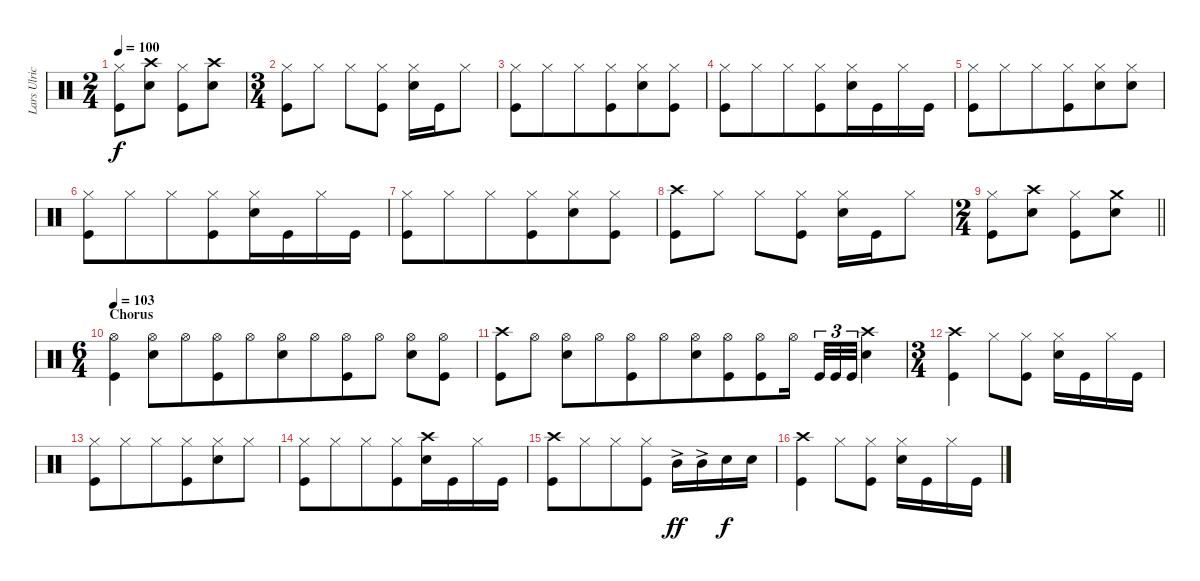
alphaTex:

\track ("Lars Ulrich" "Lars Ulric") {instrument percussion}
\staff {score}
\articulation defaults
\ts (2 4)
\tempo 100
\clef neutral
\ks c
("Hi-Hat (closed)" "Kick (hit)").8{dy f} ("Crash high (hit)" "Snare (hit) 2").8 ("Hi-Hat (closed)" "Kick (hit)").8 ("Crash high (hit)" "Snare (hit) 2").8 |
\ts (3 4)
("Hi-Hat (closed)" "Kick (hit)").8 "Hi-Hat (closed)".8 "Hi-Hat (closed)".8 ("Hi-Hat (closed)" "Kick (hit)").8 ("Hi-Hat (closed)" "Snare (hit) 2").16 "Kick (hit)".16 "Hi-Hat (closed)".8 |
("Hi-Hat (closed)" "Kick (hit)").8 "Hi-Hat (closed)".8{beam merge} "Hi-Hat (closed)".8 ("Hi-Hat (closed)" "Kick (hit)").8{beam merge} ("Hi-Hat (closed)" "Snare (hit) 2").8 ("Hi-Hat (closed)" "Kick (hit)").8 |
("Hi-Hat (closed)" "Kick (hit)").8 "Hi-Hat (closed)".8{beam merge} "Hi-Hat (closed)".8 ("Hi-Hat (closed)" "Kick (hit)").8{beam merge} ("Hi-Hat (closed)" "Snare (hit) 2").16 "Kick (hit)".16 "Hi-Hat (closed)".16 "Kick (hit)".16 |
("Hi-Hat (closed)" "Kick (hit)").8 "Hi-Hat (closed)".8{beam merge} "Hi-Hat (closed)".8 ("Hi-Hat (closed)" "Kick (hit)").8{beam merge} ("Hi-Hat (closed)" "Snare (hit) 2").8 ("Hi-Hat (closed)" "Snare (hit) 2").8 |
("Hi-Hat (closed)" "Kick (hit)").8 "Hi-Hat (closed)".8{beam merge} "Hi-Hat (closed)".8 ("Hi-Hat (closed)" "Kick (hit)").8{beam merge} ("Hi-Hat (closed)" "Snare (hit) 2").16 "Kick (hit)".16 "Hi-Hat (closed)".16 "Kick (hit)".16 |
("Hi-Hat (closed)" "Kick (hit)").8 "Hi-Hat (closed)".8{beam merge} "Hi-Hat (closed)".8 ("Hi-Hat (closed)" "Kick (hit)").8{beam merge} ("Hi-Hat (closed)" "Snare (hit) 2").8 ("Hi-Hat (closed)" "Kick (hit)").8 |
("Crash high (hit)" "Kick (hit)").8 "Hi-Hat (closed)".8 "Hi-Hat (closed)".8 ("Hi-Hat (closed)" "Kick (hit)").8 ("Hi-Hat (closed)" "Snare (hit) 2").16 "Kick (hit)".16 "Hi-Hat (closed)".8 |
\ts (2 4)
\barLineRight lightlight
("Hi-Hat (closed)" "Kick (hit)").8 ("Crash high (hit)" "Snare (hit) 2").8 ("Hi-Hat (closed)" "Kick (hit)").8 ("Crash medium (hit)" "Snare (hit) 2").8 |
\ts (6 4)
\section ("" "Chorus")
\tempo 103
("Hi-Hat (open)" "Kick (hit)").4 ("Hi-Hat (open)" "Snare (hit) 2").8{beam merge} "Hi-Hat (open)".8{beam merge} ("Hi-Hat (open)" "Kick (hit)").8{beam merge} "Hi-Hat (open)".8{beam merge} ("Hi-Hat (open)" "Snare (hit) 2").8{beam merge} "Hi-Hat (open)".8{beam merge} ("Hi-Hat (open)" "Kick (hit)").8{beam merge} "Hi-Hat (open)".8 ("Hi-Hat (open)" "Snare (hit) 2").8 ("Hi-Hat (open)" "Kick (hit)").8 |
("Crash high (hit)" "Kick (hit)").8 "Hi-Hat (open)".8 ("Hi-Hat (open)" "Snare (hit) 2").8{beam merge} "Hi-Hat (open)".8{beam merge} ("Hi-Hat (open)" "Kick (hit)").8{beam merge} "Hi-Hat (open)".8{beam merge} ("Hi-Hat (open)" "Snare (hit) 2").8{beam merge} ("Hi-Hat (open)" "Kick (hit)").8{beam merge} ("Hi-Hat (open)" "Kick (hit)").8 "Hi-Hat (open)".16{beam splitsecondary} "Kick (hit)".32{tu (3 2)} "Kick (hit)".32{tu (3 2)} "Kick (hit)".32{tu (3 2)} ("Crash high (hit)" "Snare (hit) 2").4 |
\ts (3 4)
("Crash high (hit)" "Kick (hit)").4 "Hi-Hat (closed)".8 ("Hi-Hat (closed)" "Kick (hit)").8 ("Hi-Hat (closed)" "Snare (hit) 2").16 "Kick (hit)".16 "Hi-Hat (closed)".16 "Kick (hit)".16 |
("Hi-Hat (closed)" "Kick (hit)").8 "Hi-Hat (closed)".8{beam merge} "Hi-Hat (closed)".8 ("Hi-Hat (closed)" "Kick (hit)").8{beam merge} ("Hi-Hat (closed)" "Snare (hit) 2").8 "Hi-Hat (closed)".8 |
("Hi-Hat (closed)" "Kick (hit)").8 "Hi-Hat (closed)".8{beam merge} "Hi-Hat (closed)".8 ("Hi-Hat (closed)" "Kick (hit)").8{beam merge} ("Crash high (hit)" "Snare (hit) 2").16 "Kick (hit)".16 "Hi-Hat (closed)".16 "Kick (hit)".16 |
("Crash high (hit)" "Kick (hit)").8 "Hi-Hat (closed)".8{beam merge} "Hi-Hat (closed)".8 ("Hi-Hat (closed)" "Kick (hit)").8 "Mid Tom (hit)"{ac}.16{dy ff} "Mid Tom (hit)"{ac}.16 "Snare (hit) 2".16{dy f} "Snare (hit) 2".16 |
("Crash high (hit)" "Kick (hit)").4 "Hi-Hat (closed)".8 ("Hi-Hat (closed)" "Kick (hit)").8 ("Hi-Hat (closed)" "Snare (hit) 2").16 "Kick (hit)".16 "Hi-Hat (closed)".16 "Kick (hit)".16
